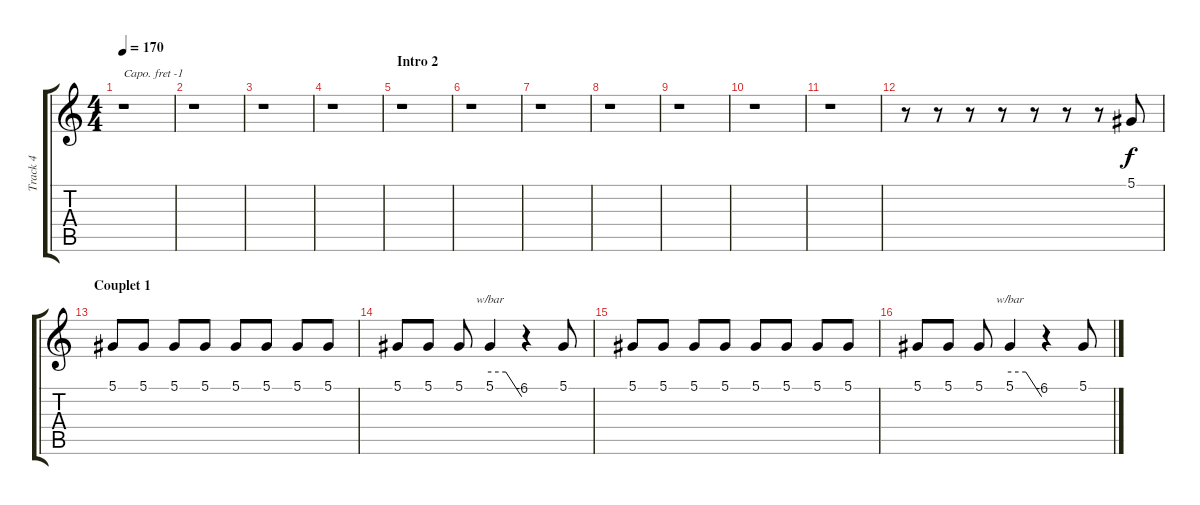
\track ("Track 4" "Track 4") {instrument altosax}
\staff {score tabs}
\capo -1
\tuning (E4 B3 G3 D3 A2 E2) {hide}
\ts (4 4)
\tempo 170
\clef g2
\ks c
r.1{dy f} |
r.1 |
r.1 |
r.1 |
\section ("" "Intro 2")
r.1 |
r.1 |
r.1 |
r.1 |
r.1 |
r.1 |
r.1 |
r.8 r.8 r.8 r.8 r.8 r.8 r.8 5.1.8 |
\section ("" "Couplet 1")
5.1.8 5.1.8 5.1.8 5.1.8 5.1.8 5.1.8 5.1.8 5.1.8 |
5.1.8 5.1.8 5.1.8 5.1.4{tbe (custom default 0 0 30 0 60 -24)} r.4 5.1.8 |
5.1.8 5.1.8 5.1.8 5.1.8 5.1.8 5.1.8 5.1.8 5.1.8 |
5.1.8 5.1.8 5.1.8 5.1.4{tbe (custom default 0 0 30 0 60 -24)} r.4 5.1.8
